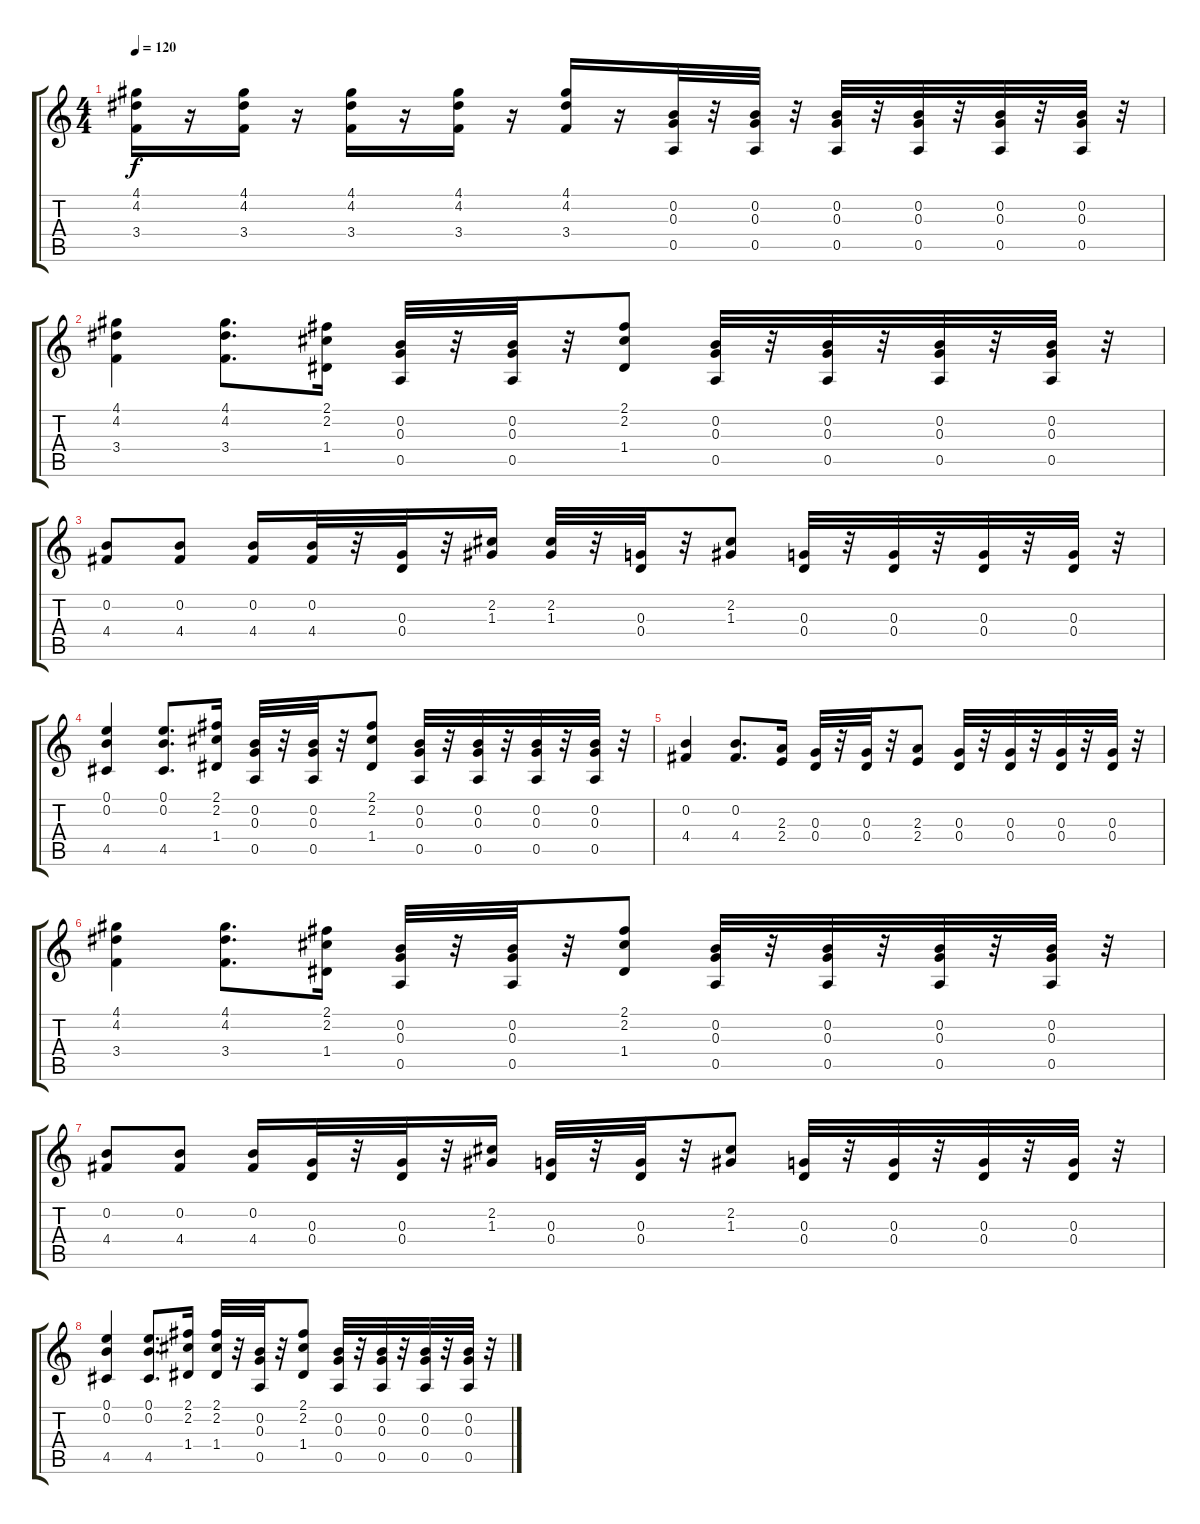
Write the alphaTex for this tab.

\track "" {instrument acousticguitarsteel}
\staff {score tabs}
\tuning (E4 B3 G3 D3 A2 E2) {hide}
\ts (4 4)
\tempo 120
\clef g2
\ks c
(4.1 4.2 3.4).16{dy f} r.16 (4.1 4.2 3.4).16 r.16 (4.1 4.2 3.4).16 r.16 (4.1 4.2 3.4).16 r.16 (4.1 4.2 3.4).16 r.16 (0.2 0.3 0.5).32 r.32 (0.2 0.3 0.5).32 r.32 (0.2 0.3 0.5).32 r.32 (0.2 0.3 0.5).32 r.32 (0.2 0.3 0.5).32 r.32 (0.2 0.3 0.5).32 r.32 |
(4.1 4.2 3.4).4 (4.1 4.2 3.4).8{d} (2.1 2.2 1.4).16 (0.2 0.3 0.5).32 r.32 (0.2 0.3 0.5).32 r.32 (2.1 2.2 1.4).8 (0.2 0.3 0.5).32 r.32 (0.2 0.3 0.5).32 r.32 (0.2 0.3 0.5).32 r.32 (0.2 0.3 0.5).32 r.32 |
(0.2 4.4).8 (0.2 4.4).8 (0.2 4.4).16 (0.2 4.4).32 r.32 (0.3 0.4).32 r.32 (2.2 1.3).16 (2.2 1.3).32 r.32 (0.3 0.4).32 r.32 (2.2 1.3).8 (0.3 0.4).32 r.32 (0.3 0.4).32 r.32 (0.3 0.4).32 r.32 (0.3 0.4).32 r.32 |
(0.1 0.2 4.5).4 (0.1 0.2 4.5).8{d} (2.1 2.2 1.4).16 (0.2 0.3 0.5).32 r.32 (0.2 0.3 0.5).32 r.32 (2.1 2.2 1.4).8 (0.2 0.3 0.5).32 r.32 (0.2 0.3 0.5).32 r.32 (0.2 0.3 0.5).32 r.32 (0.2 0.3 0.5).32 r.32 |
(0.2 4.4).4 (0.2 4.4).8{d} (2.3 2.4).16 (0.3 0.4).32 r.32 (0.3 0.4).32 r.32 (2.3 2.4).8 (0.3 0.4).32 r.32 (0.3 0.4).32 r.32 (0.3 0.4).32 r.32 (0.3 0.4).32 r.32 |
(4.1 4.2 3.4).4 (4.1 4.2 3.4).8{d} (2.1 2.2 1.4).16 (0.2 0.3 0.5).32 r.32 (0.2 0.3 0.5).32 r.32 (2.1 2.2 1.4).8 (0.2 0.3 0.5).32 r.32 (0.2 0.3 0.5).32 r.32 (0.2 0.3 0.5).32 r.32 (0.2 0.3 0.5).32 r.32 |
(0.2 4.4).8 (0.2 4.4).8 (0.2 4.4).16 (0.3 0.4).32 r.32 (0.3 0.4).32 r.32 (2.2 1.3).16 (0.3 0.4).32 r.32 (0.3 0.4).32 r.32 (2.2 1.3).8 (0.3 0.4).32 r.32 (0.3 0.4).32 r.32 (0.3 0.4).32 r.32 (0.3 0.4).32 r.32 |
(0.1 0.2 4.5).4 (0.1 0.2 4.5).8{d} (2.1 2.2 1.4).16 (2.1 2.2 1.4).32 r.32 (0.2 0.3 0.5).32 r.32 (2.1 2.2 1.4).8 (0.2 0.3 0.5).32 r.32 (0.2 0.3 0.5).32 r.32 (0.2 0.3 0.5).32 r.32 (0.2 0.3 0.5).32 r.32
